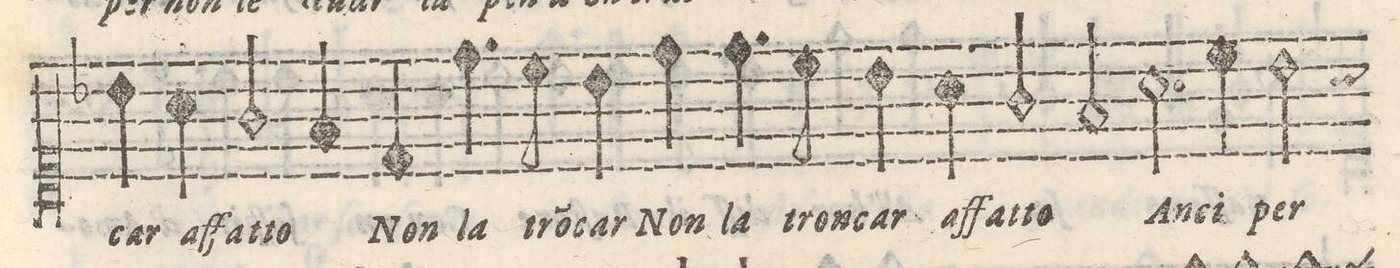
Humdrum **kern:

**kern	**text
*I"CANTO	*
*clefC1	*
*k[b-]	*
*met(C)	*
*M4/4	*
4b-\	-car
4a\	a-
2g/	-ffa-
=43-	=43-
4f/	-tto
4d/	Non
4.dd\	la
8cc\	tro-
=44-	=44-
4b-\	-car
4dd\	Non
4.dd\	la
8cc\	tron-
=45-	=45-
4b-\	-car
4a\	a-
2g/	-ffa-
=46-	=46-
2f/	-tto
2.a\	An-
=47-	=47-
4cc\	-ci
2b-\	per
=48-	=48-
*-	*-
